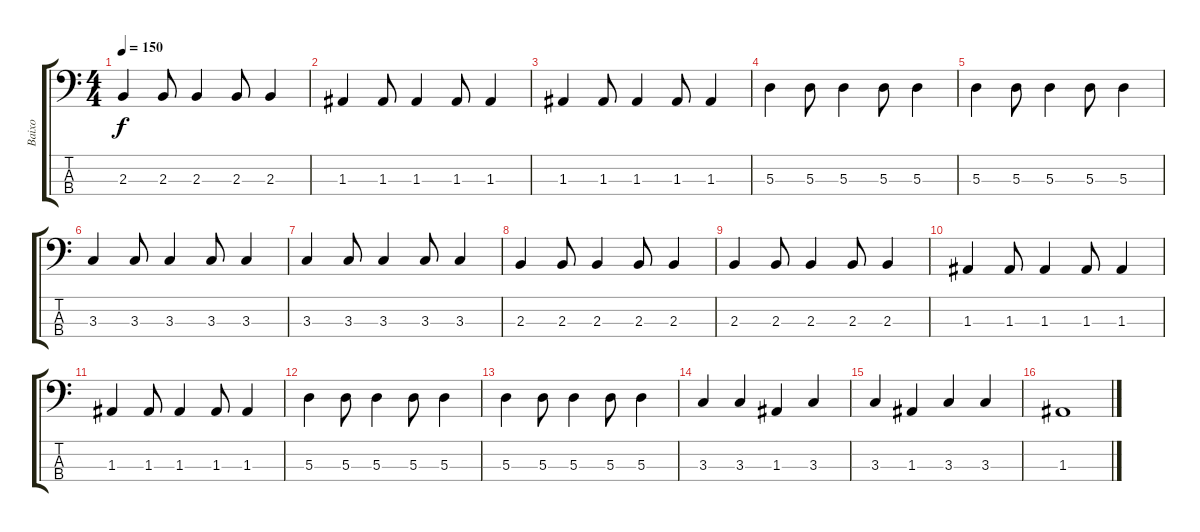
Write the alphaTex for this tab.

\track ("Baixo" "Baixo") {instrument electricbassfinger}
\staff {score tabs}
\tuning (G2 D2 A1 E1) {hide}
\ts (4 4)
\tempo 150
\clef f4
\ks c
2.3.4{dy f} 2.3.8 2.3.4 2.3.8 2.3.4 |
1.3.4 1.3.8 1.3.4 1.3.8 1.3.4 |
1.3.4 1.3.8 1.3.4 1.3.8 1.3.4 |
5.3.4 5.3.8 5.3.4 5.3.8 5.3.4 |
5.3.4 5.3.8 5.3.4 5.3.8 5.3.4 |
3.3.4 3.3.8 3.3.4 3.3.8 3.3.4 |
3.3.4 3.3.8 3.3.4 3.3.8 3.3.4 |
2.3.4 2.3.8 2.3.4 2.3.8 2.3.4 |
2.3.4 2.3.8 2.3.4 2.3.8 2.3.4 |
1.3.4 1.3.8 1.3.4 1.3.8 1.3.4 |
1.3.4 1.3.8 1.3.4 1.3.8 1.3.4 |
5.3.4 5.3.8 5.3.4 5.3.8 5.3.4 |
5.3.4 5.3.8 5.3.4 5.3.8 5.3.4 |
3.3.4 3.3.4 1.3.4 3.3.4 |
3.3.4 1.3.4 3.3.4 3.3.4 |
1.3.1
